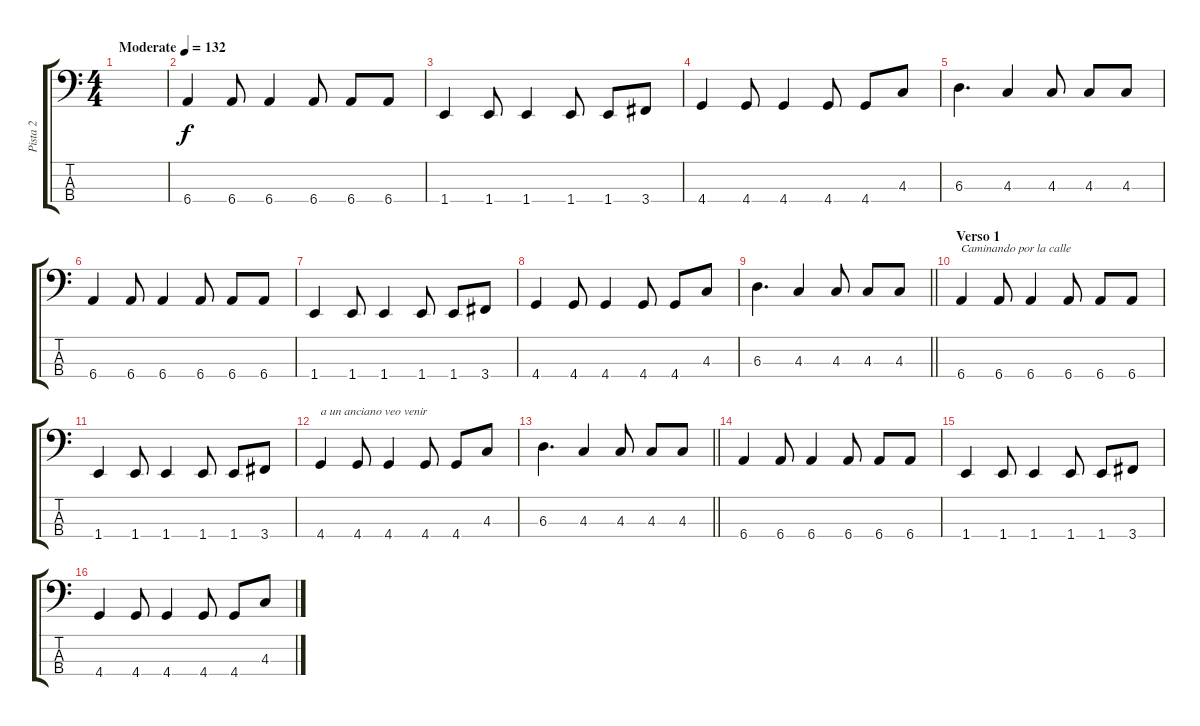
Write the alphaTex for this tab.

\track ("Pista 2" "Pista 2") {instrument electricbassfinger}
\staff {score tabs}
\tuning (Gb2 Db2 Ab1 Eb1) {hide}
\ts (4 4)
\tempo (132 "Moderate")
\clef f4
\ks c
|
6.4.4 6.4.8 6.4.4 6.4.8 6.4.8 6.4.8 |
1.4.4 1.4.8 1.4.4 1.4.8 1.4.8 3.4.8 |
4.4.4 4.4.8 4.4.4 4.4.8 4.4.8 4.3.8 |
6.3.4{d} 4.3.4 4.3.8 4.3.8 4.3.8 |
6.4.4 6.4.8 6.4.4 6.4.8 6.4.8 6.4.8 |
1.4.4 1.4.8 1.4.4 1.4.8 1.4.8 3.4.8 |
4.4.4 4.4.8 4.4.4 4.4.8 4.4.8 4.3.8 |
\barLineRight lightlight
6.3.4{d} 4.3.4 4.3.8 4.3.8 4.3.8 |
\section ("" "Verso 1")
6.4.4{txt "Caminando por la calle"} 6.4.8 6.4.4 6.4.8 6.4.8 6.4.8 |
1.4.4 1.4.8 1.4.4 1.4.8 1.4.8 3.4.8 |
4.4.4{txt "a un anciano veo venir"} 4.4.8 4.4.4 4.4.8 4.4.8 4.3.8 |
\barLineRight lightlight
6.3.4{d} 4.3.4 4.3.8 4.3.8 4.3.8 |
6.4.4 6.4.8 6.4.4 6.4.8 6.4.8 6.4.8 |
1.4.4 1.4.8 1.4.4 1.4.8 1.4.8 3.4.8 |
4.4.4 4.4.8 4.4.4 4.4.8 4.4.8 4.3.8
